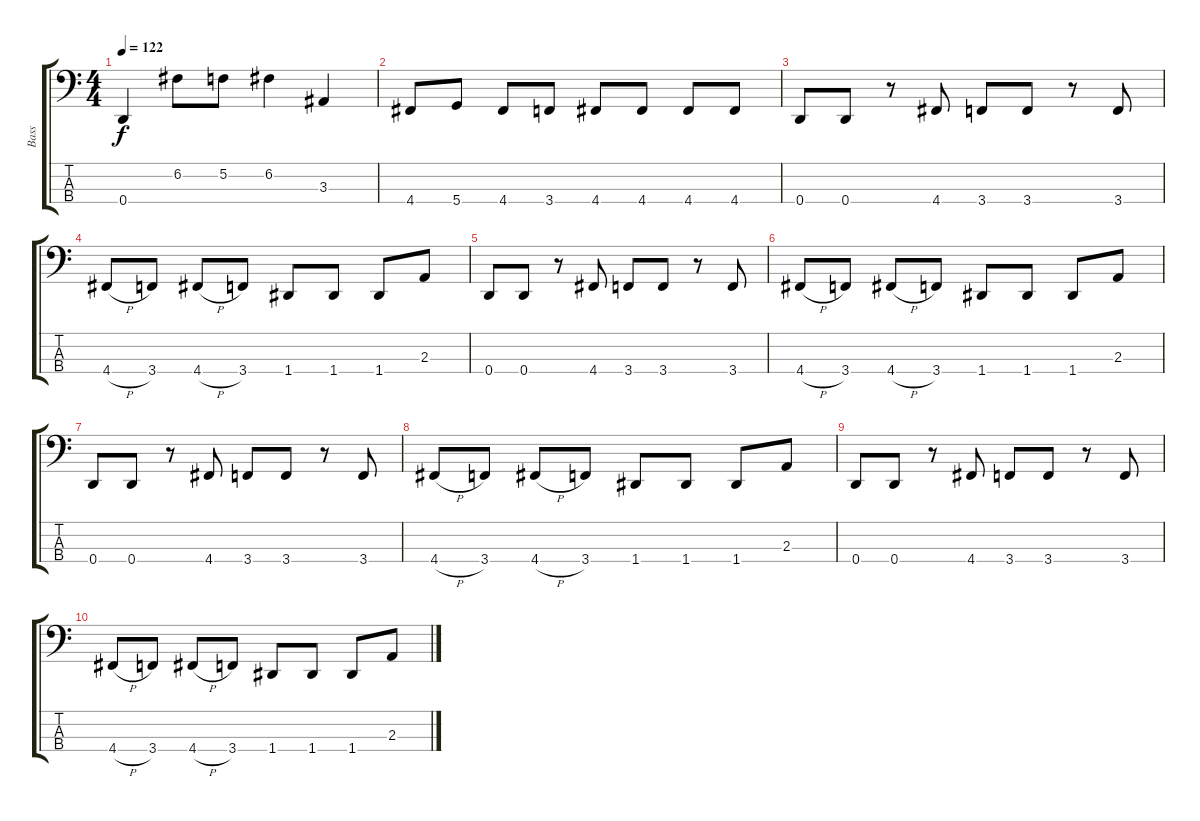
\track ("Bass" "Bass") {instrument electricbasspick}
\staff {score tabs}
\tuning (F2 C2 G1 D1) {hide}
\ts (4 4)
\tempo 122
\clef f4
\ks c
0.4.4{dy f} 6.2.8 5.2.8 6.2.4 3.3.4 |
4.4.8 5.4.8 4.4.8 3.4.8 4.4.8 4.4.8 4.4.8 4.4.8 |
0.4.8 0.4.8 r.8 4.4.8 3.4.8 3.4.8 r.8 3.4.8 |
4.4{h}.8 3.4.8 4.4{h}.8 3.4.8 1.4.8 1.4.8 1.4.8 2.3.8 |
0.4.8 0.4.8 r.8 4.4.8 3.4.8 3.4.8 r.8 3.4.8 |
4.4{h}.8 3.4.8 4.4{h}.8 3.4.8 1.4.8 1.4.8 1.4.8 2.3.8 |
0.4.8 0.4.8 r.8 4.4.8 3.4.8 3.4.8 r.8 3.4.8 |
4.4{h}.8 3.4.8 4.4{h}.8 3.4.8 1.4.8 1.4.8 1.4.8 2.3.8 |
0.4.8 0.4.8 r.8 4.4.8 3.4.8 3.4.8 r.8 3.4.8 |
4.4{h}.8 3.4.8 4.4{h}.8 3.4.8 1.4.8 1.4.8 1.4.8 2.3.8
